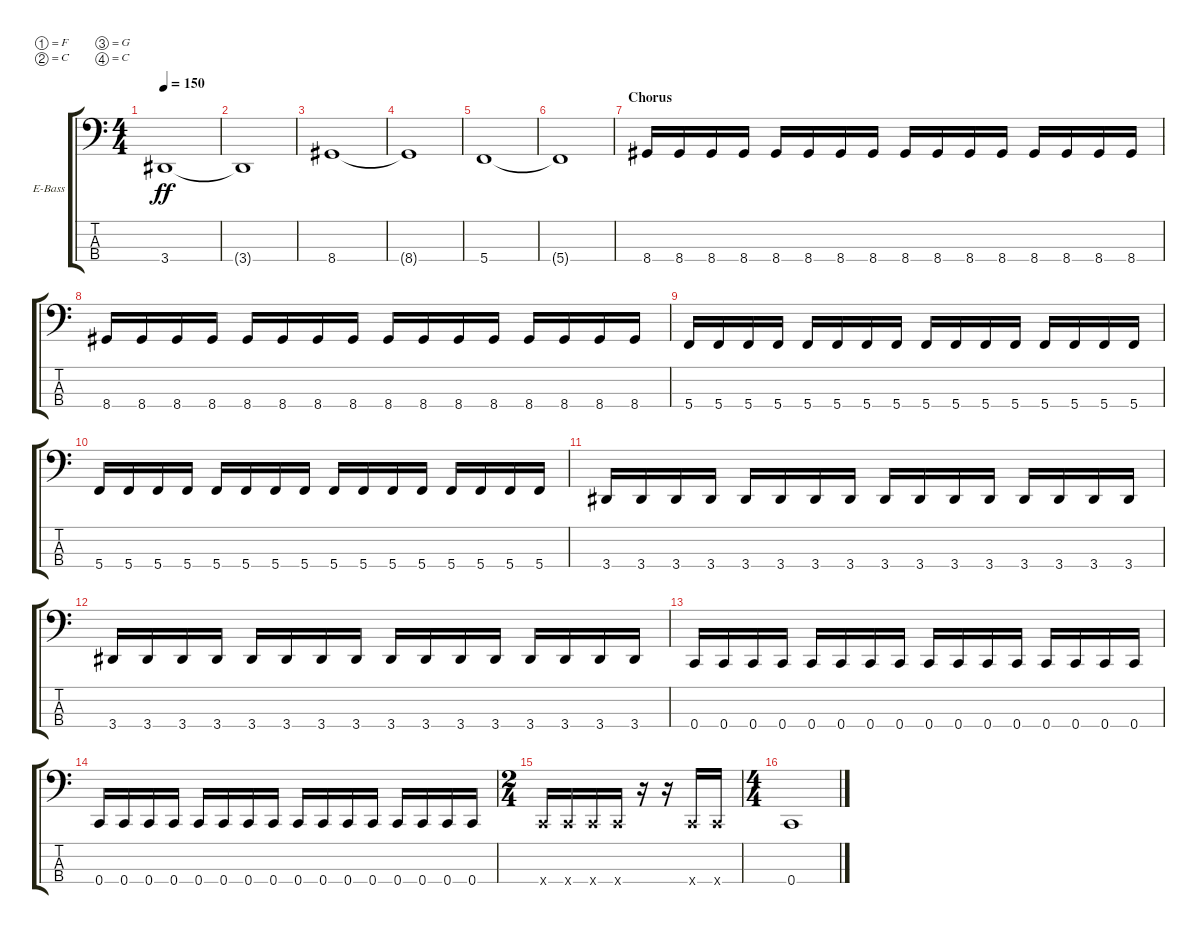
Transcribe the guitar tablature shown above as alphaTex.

\bracketExtendMode groupsimilarinstruments
\firstSystemTrackNameOrientation horizontal
\otherSystemsTrackNameOrientation horizontal
\track ("Bass" "E-Bass") {instrument electricbassfinger}
\staff {score tabs}
\tuning (F2 C2 G1 C1)
\ts (4 4)
\tempo 150
\clef f4
\ks c
3.4.1{dy ff} |
3.4{t}.1 |
8.4.1 |
8.4{t}.1 |
5.4.1 |
5.4{t}.1 |
\section ("" "Chorus")
8.4.16 8.4.16 8.4.16 8.4.16 8.4.16 8.4.16 8.4.16 8.4.16 8.4.16 8.4.16 8.4.16 8.4.16 8.4.16 8.4.16 8.4.16 8.4.16 |
8.4.16 8.4.16 8.4.16 8.4.16 8.4.16 8.4.16 8.4.16 8.4.16 8.4.16 8.4.16 8.4.16 8.4.16 8.4.16 8.4.16 8.4.16 8.4.16 |
5.4.16 5.4.16 5.4.16 5.4.16 5.4.16 5.4.16 5.4.16 5.4.16 5.4.16 5.4.16 5.4.16 5.4.16 5.4.16 5.4.16 5.4.16 5.4.16 |
5.4.16 5.4.16 5.4.16 5.4.16 5.4.16 5.4.16 5.4.16 5.4.16 5.4.16 5.4.16 5.4.16 5.4.16 5.4.16 5.4.16 5.4.16 5.4.16 |
3.4.16 3.4.16 3.4.16 3.4.16 3.4.16 3.4.16 3.4.16 3.4.16 3.4.16 3.4.16 3.4.16 3.4.16 3.4.16 3.4.16 3.4.16 3.4.16 |
3.4.16 3.4.16 3.4.16 3.4.16 3.4.16 3.4.16 3.4.16 3.4.16 3.4.16 3.4.16 3.4.16 3.4.16 3.4.16 3.4.16 3.4.16 3.4.16 |
0.4.16 0.4.16 0.4.16 0.4.16 0.4.16 0.4.16 0.4.16 0.4.16 0.4.16 0.4.16 0.4.16 0.4.16 0.4.16 0.4.16 0.4.16 0.4.16 |
0.4.16 0.4.16 0.4.16 0.4.16 0.4.16 0.4.16 0.4.16 0.4.16 0.4.16 0.4.16 0.4.16 0.4.16 0.4.16 0.4.16 0.4.16 0.4.16 |
\ts (2 4)
\beaming (8 2 2 2 2)
0.4{x}.16 0.4{x}.16 0.4{x}.16 0.4{x}.16 r.16 r.16 0.4{x}.16 0.4{x}.16 |
\ts (4 4)
\beaming (8 2 2 2 2)
0.4.1
